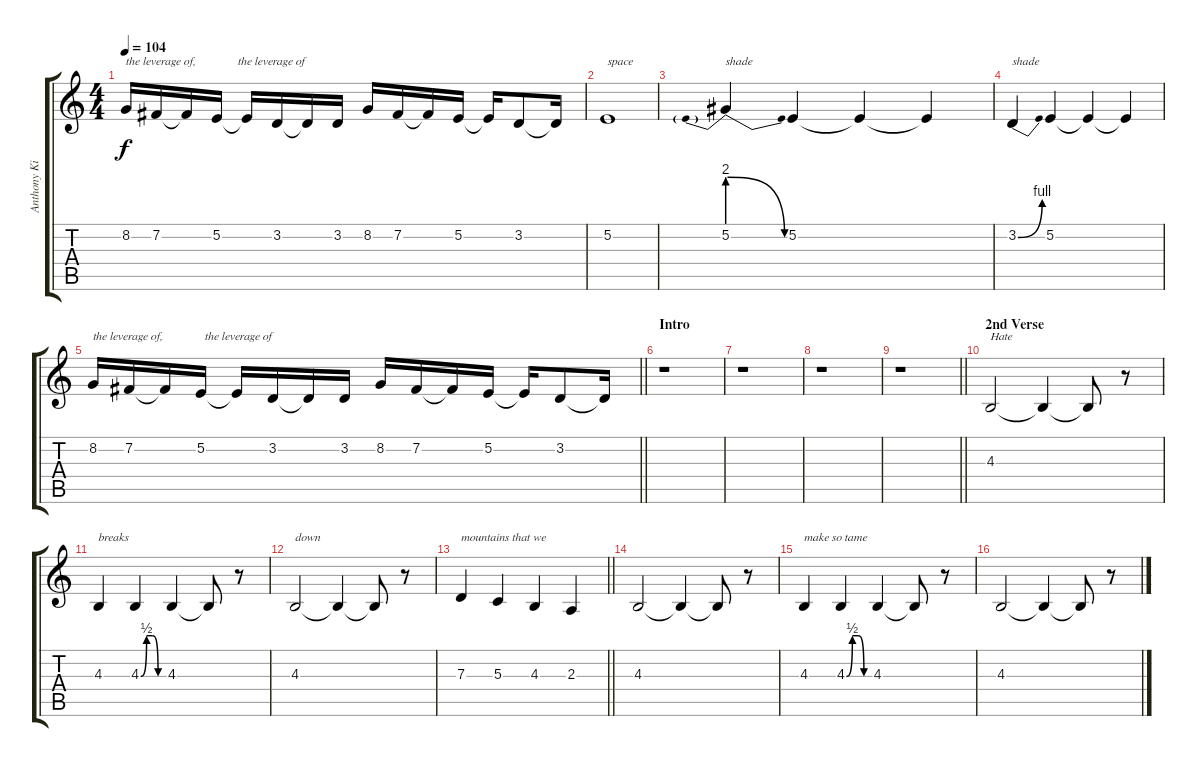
\track ("Anthony Kiedis (with lyrics)" "Anthony Ki") {instrument lead6voice}
\staff {score tabs}
\tuning (E4 B3 G3 D3 A2 E2) {hide}
\ts (4 4)
\tempo 104
\clef g2
\ks c
8.2.16{txt "the leverage of,              the leverage of" dy f} 7.2.16 7.2{t}.16 5.2.16 5.2{t}.16 3.2.16 3.2{t}.16 3.2.16 8.2.16 7.2.16 7.2{t}.16 5.2.16 5.2{t}.16 3.2.8 3.2{t}.16 |
5.2.1{txt "space"} |
5.2{be (prebendrelease 0 8 60 0)}.4{txt "shade"} 5.2.4 5.2{t}.4 5.2{t}.4 |
3.2{be (bend 0 0 60 4)}.4{txt "shade"} 5.2.4 5.2{t}.4 5.2{t}.4 |
\barLineRight lightlight
8.2.16{txt "the leverage of,              the leverage of"} 7.2.16 7.2{t}.16 5.2.16 5.2{t}.16 3.2.16 3.2{t}.16 3.2.16 8.2.16 7.2.16 7.2{t}.16 5.2.16 5.2{t}.16 3.2.8 3.2{t}.16 |
\section ("" "Intro")
r.1 |
r.1 |
r.1 |
\barLineRight lightlight
r.1 |
\section ("" "2nd Verse")
4.3.2{txt "Hate" instrument pad1newage} 4.3{t}.4 4.3{t}.8 r.8 |
4.3.4{txt "breaks"} 4.3{be (custom 0 0 15 2 30 2 45 0 60 0)}.4 4.3.4 4.3{t}.8 r.8 |
4.3.2{txt "down" instrument pad1newage} 4.3{t}.4 4.3{t}.8 r.8 |
\barLineRight lightlight
7.3.4{txt "mountains that we"} 5.3.4 4.3.4 2.3.4 |
4.3.2{instrument pad1newage} 4.3{t}.4 4.3{t}.8 r.8 |
4.3.4{txt "make so tame"} 4.3{be (custom 0 0 15 2 30 2 45 0 60 0)}.4 4.3.4 4.3{t}.8 r.8 |
4.3.2{instrument pad1newage} 4.3{t}.4 4.3{t}.8 r.8
